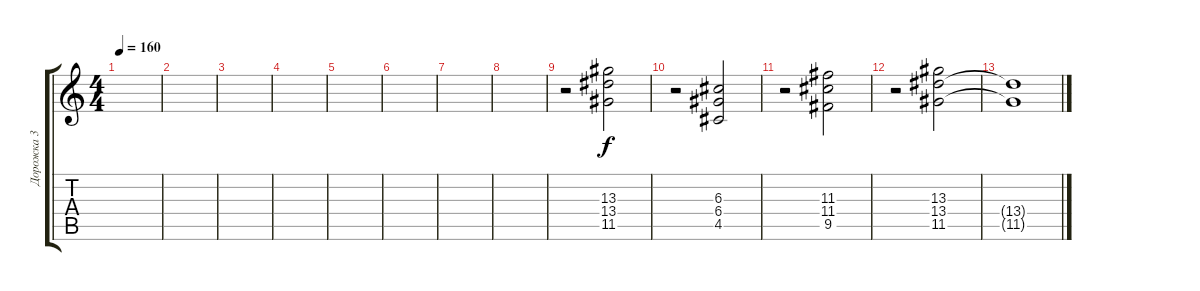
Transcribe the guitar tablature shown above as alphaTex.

\track ("Дорожка 3" "Дорожка 3") {instrument overdrivenguitar}
\staff {score tabs}
\tuning (E4 B3 G3 D3 A2 E2) {hide}
\ts (4 4)
\tempo 160
\clef g2
\ks c
|
|
|
|
|
|
|
|
r.2 (13.3 13.4 11.5).2 |
r.2 (6.3 6.4 4.5).2 |
r.2 (11.3 11.4 9.5).2 |
r.2 (13.3 13.4 11.5).2 |
(13.4{t} 11.5{t}).1
